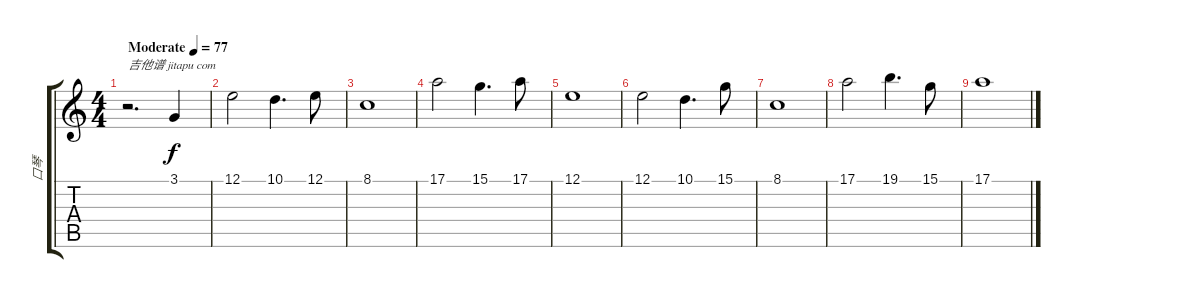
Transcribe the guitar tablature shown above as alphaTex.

\track ("口琴" "口琴") {instrument harmonica}
\staff {score tabs}
\tuning (E4 B3 G3 D3 A2 E2) {hide}
\ts (4 4)
\tempo (77 "Moderate")
\clef g2
\ks c
r.2{d txt "吉他谱 jitapu com" dy f instrument harmonica} 3.1.4 |
12.1.2 10.1.4{d} 12.1.8 |
8.1.1 |
17.1.2 15.1.4{d} 17.1.8 |
12.1.1 |
12.1.2 10.1.4{d} 15.1.8 |
8.1.1 |
17.1.2 19.1.4{d} 15.1.8 |
17.1.1
